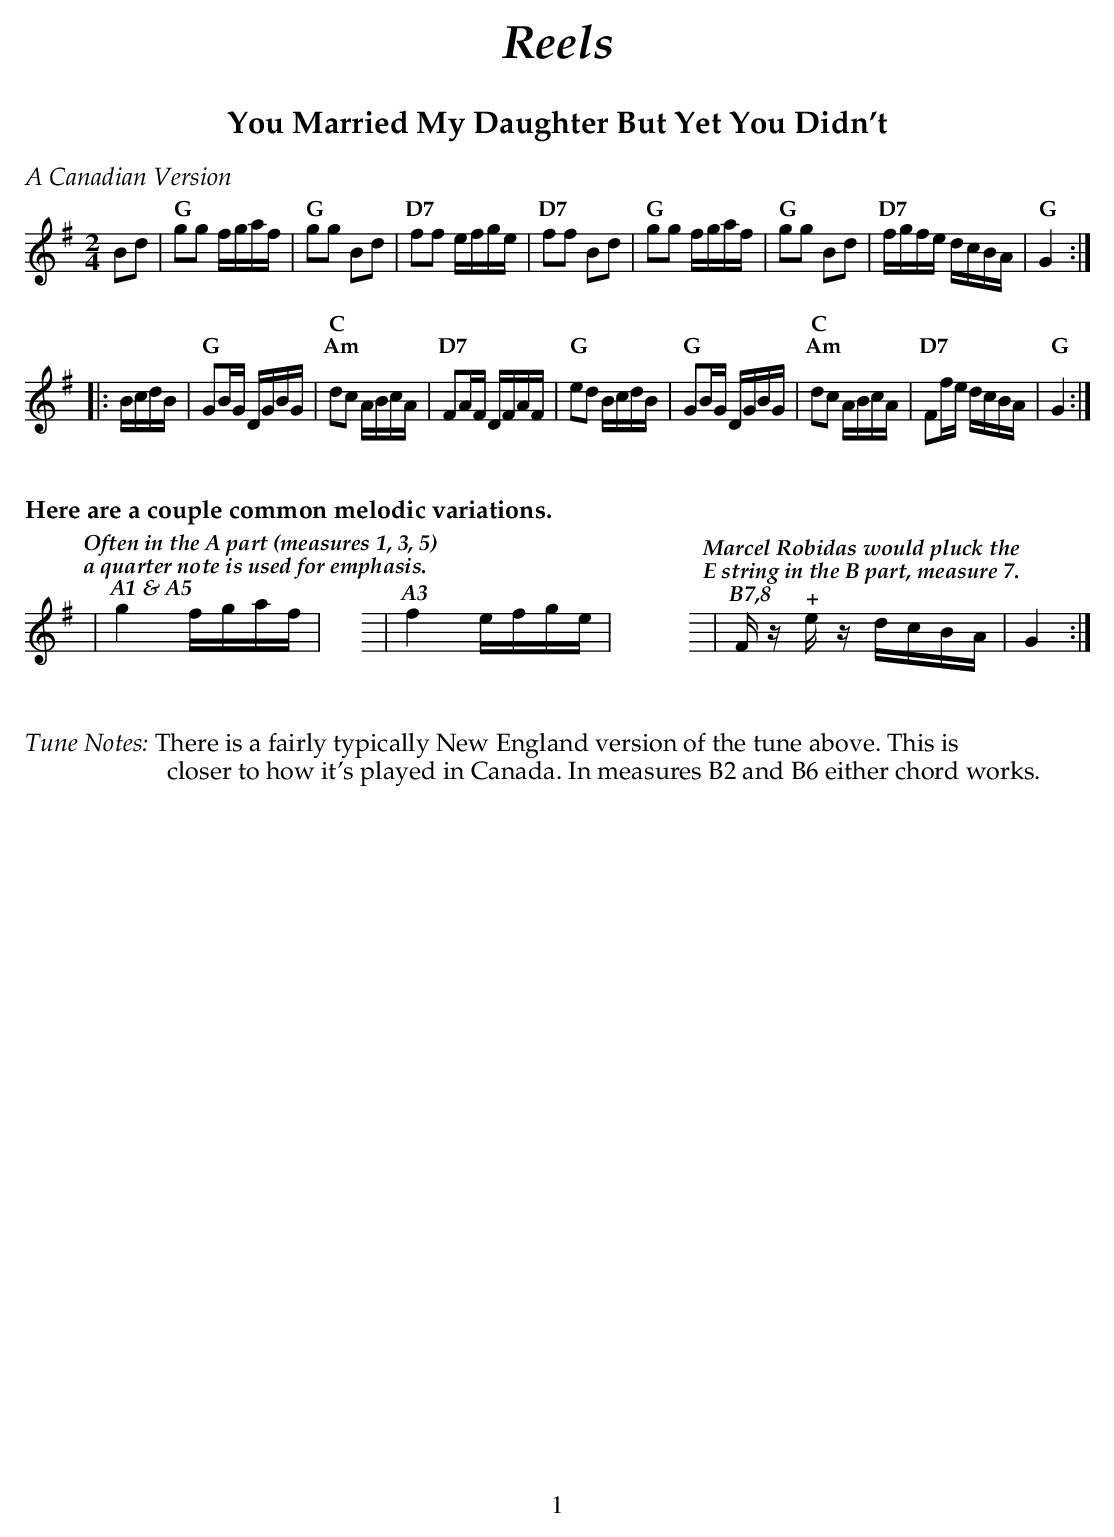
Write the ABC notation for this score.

X:1
T:You Married My Daughter But Yet You Didn't
U:s = !slide!
U:t = !trill!
M:2/4
L:1/16
K:G
%%text $2A Canadian Version$0
  B2d2 |\
"G" g2g2 fgaf | "G" g2g2 B2d2 | "D7" f2f2   efge | "D7" f2f2 B2d2 |\
"G" g2g2 fgaf | "G" g2g2 B2d2 | "D7" fgfe dcBA   | "G"  G4       :|
|:BcdB |\
"G" G2BG DGBG | "C;Am" d2c2 ABcA | "D7" F2AF DFAF   | "G" e2d2 BcdB |\
"G" G2BG DGBG | "C;Am" d2c2 ABcA | "D7" F2fe dcBA   | "G" G4       :|
%%vskip 20
%%textfont Palatino-Bold 16
%%text Here are a couple common melodic variations.
%%vskip 30
"@0,35 Often in the A part (measures 1, 3, 5)" \
"@0,20 a quarter note is used for emphasis." y1\
|"^A1 & A5"g4 fgaf |\
|"^A3"f4 efge |\
"@0,38 Marcel Robidas would pluck the" \
"@0,23 E string in the B part, measure 7." y1  \
|"^B7,8" Fz "^+"ez dcBA   |  G4 :|\
